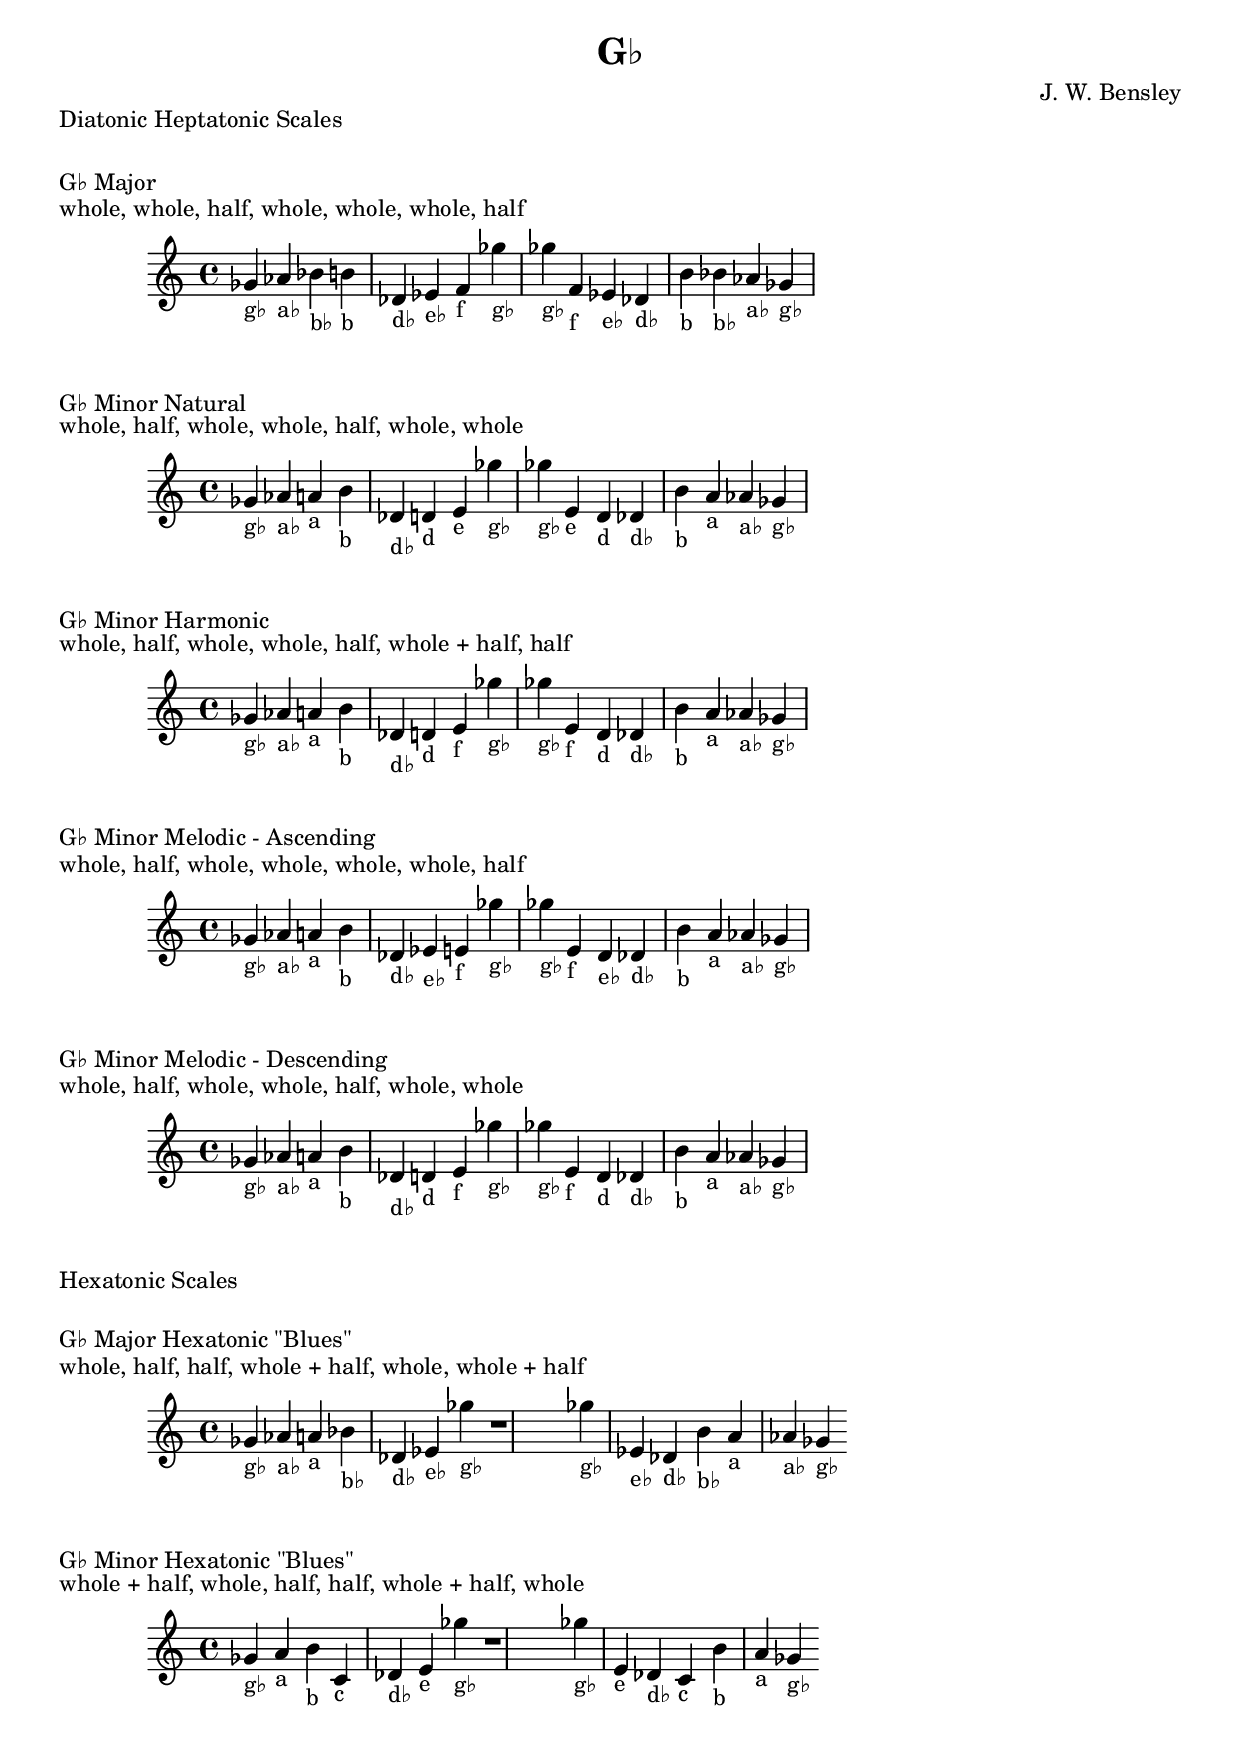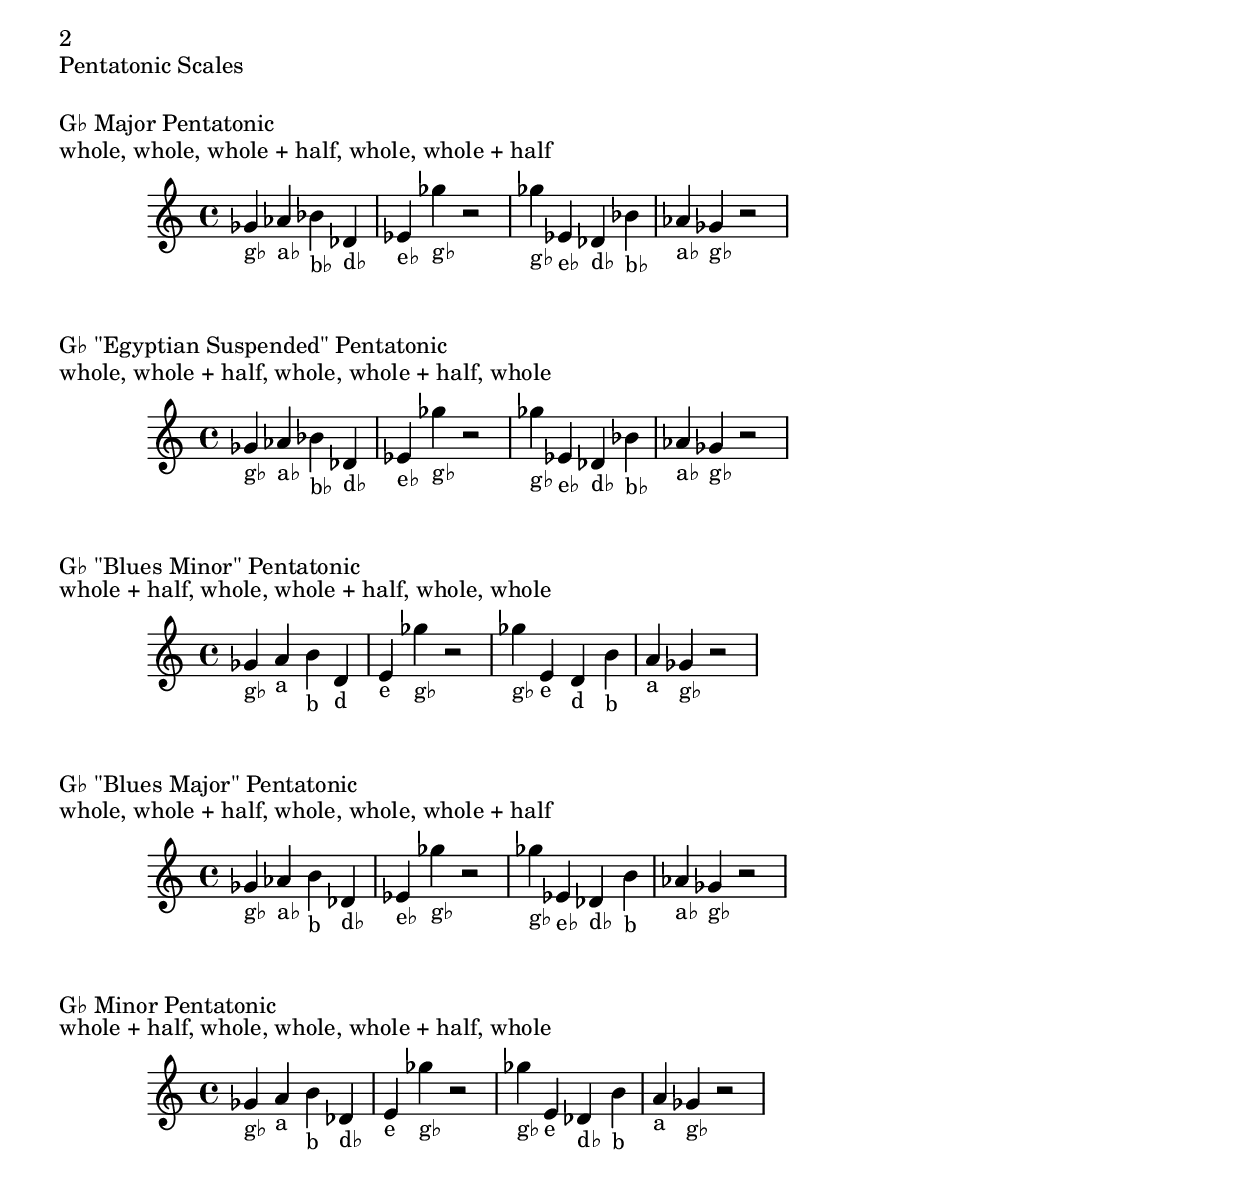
\version "2.18.2"
\language "english"

\header {
  title = "G♭"
  composer = "J. W. Bensley"
}\markup { "Diatonic Heptatonic Scales" }
\markup { \vspace #1 }

\markup { "G♭ Major" }
\markup { "whole, whole, half, whole, whole, whole, half" }
\score {
  \new PianoStaff {
    \clef "treble"
    gflat'4-"g♭"
    aflat'-"a♭"
    bflat'-"b♭"
    b'-"b"
    dflat'-"d♭"
    eflat'-"e♭"
    f'-"f"
    gflat''-"g♭" |
    gflat''-"g♭"
    f'-"f"
    eflat'-"e♭"
    dflat'-"d♭"
    b'-"b"
    bflat'-"b♭"
    aflat'-"a♭"
    gflat'4-"g♭"
  }
}

\markup { "G♭ Minor Natural" }
\markup { "whole, half, whole, whole, half, whole, whole" }
\score {
  \new PianoStaff {
    \clef "treble"
    gflat'4-"g♭"
    aflat'-"a♭"
    a'-"a"
    b'-"b"
    dflat'-"d♭"
    d'-"d"
    e'-"e"
    gflat''-"g♭" |
    gflat''-"g♭"
    e'-"e"
    d'-"d"
    dflat'-"d♭"
    b'-"b"
    a'-"a"
    aflat'-"a♭"
    gflat'4-"g♭"
  }
}


\markup { "G♭ Minor Harmonic" }
\markup { "whole, half, whole, whole, half, whole + half, half" }
\score {
  \new PianoStaff {
    \clef "treble"
    gflat'4-"g♭"
    aflat'-"a♭"
    a'-"a"
    b'-"b"
    dflat'-"d♭"
    d'-"d"
    e'-"f"
    gflat''-"g♭" |
    gflat''-"g♭"
    e'-"f"
    d'-"d"
    dflat'-"d♭"
    b'-"b"
    a'-"a"
    aflat'-"a♭"
    gflat'4-"g♭"
  }
}

\markup { "G♭ Minor Melodic - Ascending" }
\markup { "whole, half, whole, whole, whole, whole, half" }
\score {
  \new PianoStaff {
    \clef "treble"
    gflat'4-"g♭"
    aflat'-"a♭"
    a'-"a"
    b'-"b"
    dflat'-"d♭"
    eflat'-"e♭"
    e'-"f"
    gflat''-"g♭" |
    gflat''-"g♭"
    e'-"f"
    d'-"e♭"
    dflat'-"d♭"
    b'-"b"
    a'-"a"
    aflat'-"a♭"
    gflat'4-"g♭"
  }
}

\markup { "G♭ Minor Melodic - Descending" }
\markup { "whole, half, whole, whole, half, whole, whole" }
\score {
  \new PianoStaff {
    \clef "treble"
    gflat'4-"g♭"
    aflat'-"a♭"
    a'-"a"
    b'-"b"
    dflat'-"d♭"
    d'-"d"
    e'-"f"
    gflat''-"g♭" |
    gflat''-"g♭"
    e'-"f"
    d'-"d"
    dflat'-"d♭"
    b'-"b"
    a'-"a"
    aflat'-"a♭"
    gflat'4-"g♭"
  }
}\markup { "Hexatonic Scales" }
\markup { \vspace #1 }

\markup { "G♭ Major Hexatonic \"Blues\"" }
\markup { "whole, half, half, whole + half, whole, whole + half" }
\score {
  \new PianoStaff {
    \clef "treble"
    gflat'4-"g♭"
    aflat'-"a♭"
    a'-"a"
    bflat'-"b♭"
    dflat'-"d♭"
    eflat'-"e♭"
    gflat''-"g♭" 
    r1 |
    gflat''4-"g♭"
    eflat'-"e♭"
    dflat'-"d♭"
    b'-"b♭"
    a'-"a"
    aflat'-"a♭"
    gflat'-"g♭"
  }
}

\markup { "G♭ Minor Hexatonic \"Blues\"" }
\markup { "whole + half, whole, half, half, whole + half, whole" }
\score {
  \new PianoStaff {
    \clef "treble"
    gflat'4-"g♭"
    a'-"a"
    b'-"b"
    c'-"c"
    dflat'-"d♭"
    e'-"e"
    gflat''-"g♭"
    r1 |
    gflat''4-"g♭"
    e'-"e"
    dflat'-"d♭"
    c'-"c"
    b'-"b"
    a'-"a"
    gflat'-"g♭"
  }
}\markup { "Pentatonic Scales" }
\markup { \vspace #1 }

\markup { "G♭ Major Pentatonic" }
\markup { "whole, whole, whole + half, whole, whole + half" }
\score {
  \new PianoStaff {
    \clef "treble"
    gflat'4-"g♭"
    aflat'-"a♭"
    bflat'-"b♭"
    dflat'-"d♭"
    eflat'-"e♭"
    gflat''-"g♭"
    r2 |
    gflat''4-"g♭"
    eflat'-"e♭"
    dflat'-"d♭"
    bflat'-"b♭"
    aflat'-"a♭"
    gflat'-"g♭"
    r2
  }
}

\markup { "G♭ \"Egyptian Suspended\" Pentatonic" }
\markup { "whole, whole + half, whole, whole + half, whole" }
\score {
  \new PianoStaff {
    \clef "treble"
    gflat'4-"g♭"
    aflat'-"a♭"
    bflat'-"b♭"
    dflat'-"d♭"
    eflat'-"e♭"
    gflat''-"g♭"
    r2 |
    gflat''4-"g♭"
    eflat'-"e♭"
    dflat'-"d♭"
    bflat'-"b♭"
    aflat'-"a♭"
    gflat'-"g♭"
    r2
  }
}

\markup { "G♭ \"Blues Minor\" Pentatonic" }
\markup { "whole + half, whole, whole + half, whole, whole" }
\score {
  \new PianoStaff {
    \clef "treble"
    gflat'4-"g♭"
    a'-"a"
    b'-"b"
    d'-"d"
    e'-"e"
    gflat''4-"g♭"
    r2 |
    gflat''4-"g♭"
    e'-"e"
    d'-"d"
    b'-"b"
    a'-"a"
    gflat'-"g♭"
    r2
  }
}

\markup { "G♭ \"Blues Major\" Pentatonic" }
\markup { "whole, whole + half, whole, whole, whole + half" }
\score {
  \new PianoStaff {
    \clef "treble"
    gflat'4-"g♭"
    aflat'-"a♭"
    b'-"b"
    dflat'-"d♭"
    eflat'-"e♭"
    gflat''-"g♭"
    r2 |
    gflat''4-"g♭"
    eflat'-"e♭"
    dflat'-"d♭"
    b'-"b"
    aflat'-"a♭"
    gflat'-"g♭"
    r2
  }
}

\markup { "G♭ Minor Pentatonic" }
\markup { "whole + half, whole, whole, whole + half, whole" }
\score {
  \new PianoStaff {
    \clef "treble"
    gflat'4-"g♭"
    a'-"a"
    b'-"b"
    dflat'-"d♭"
    e'-"e"
    gflat''-"g♭"
    r2 |
    gflat''4-"g♭"
    e'-"e"
    dflat'-"d♭"
    b'-"b"
    a'-"a"
    gflat'-"g♭"
    r2
  }
}